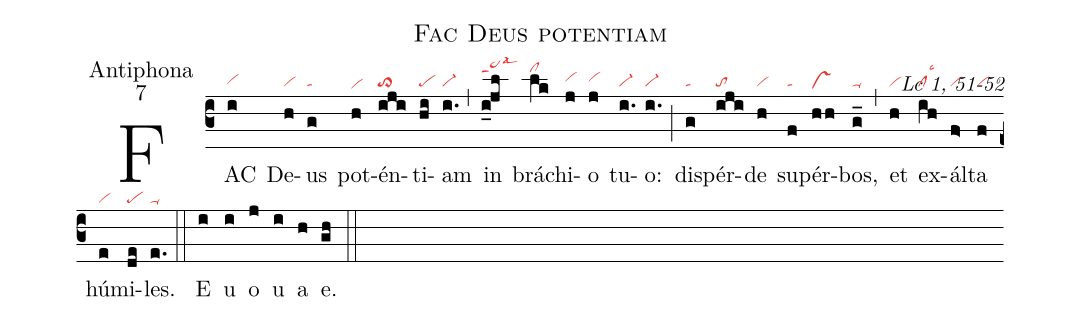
nabc-lines:1;
name:Fac Deus potentiam;
office-part:Antiphona;
mode:7;
commentary:Lc 1, 51-52;
%%
(c3) FAC(i|vihg) De(h|vi)us(g|ta) pot(h|vihe)én(iji|to>)ti(hi|pe)am(i.|vi-) (,) in(i_0jl|ta>hlppt1lsal3) brá(lk|clhl)chi(j|vihh)o(j|vihh) tu(i.|vi-)o:(i.|vi-) (;) dis(g|ta)pér(iji|to)de(h|vi) su(f|ta)pér(hh|vshe)bos,(g_|ta-) (,) et(h|vi) ex(ih|cllsc3)ál(f>|vi)ta(f|vi) hú(e|vihe)mi(de|pehe)les.(e.|ta-he) (::)
<eu>E(i) u(i) o(j) u(i) a(h) e.(gh) </eu>(::)
